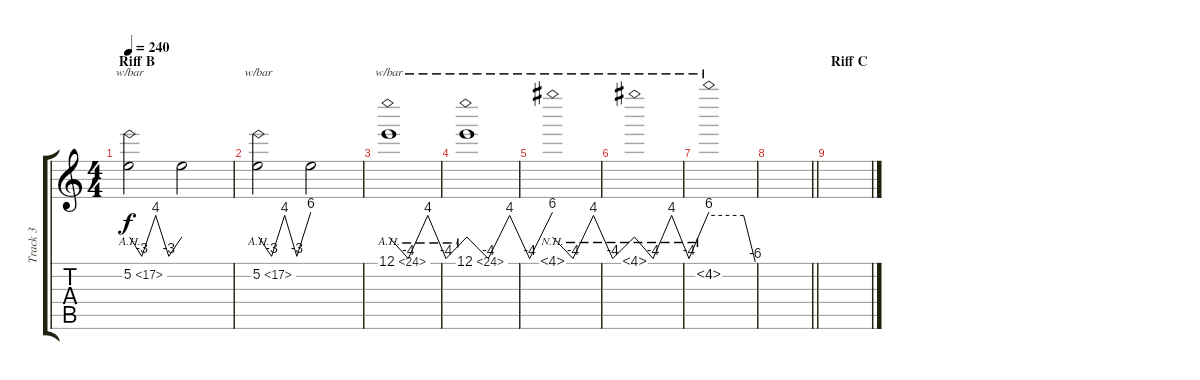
\track ("Track 3" "Track 3") {instrument distortionguitar}
\staff {score tabs}
\tuning (E4 B3 G3 D3 A2 E2) {hide}
\ts (4 4)
\section ("" "Riff B")
\tempo 240
\clef g2
\ks c
5.2{ah 12}.2{tbe (custom default 0 0 14 -12 30 16 45 -12 60 0) dy f} 5.2{t}.2 |
5.2{ah 12}.2{tbe (custom default 0 0 15 -12 30 16 44 -12 60 24)} 5.2{t}.2 |
12.1{ah 12}.1{tbe (custom default 0 0 15 -16 30 16 44 -16 60 0)} |
12.1{ah 12}.1{tbe (custom default 0 0 15 -16 30 16 44 -16 60 24)} |
4.1{nh}.1{tbe (custom default 0 0 15 -16 30 16 44 -16 60 0)} |
4.1{nh}.1{tbe (custom default 0 0 15 -16 30 16 44 -16 60 24)} |
4.2{nh}.1{tbe (custom default 0 16 45 16 60 -24)} |
\barLineRight lightlight
|
\section ("" "Riff C")
